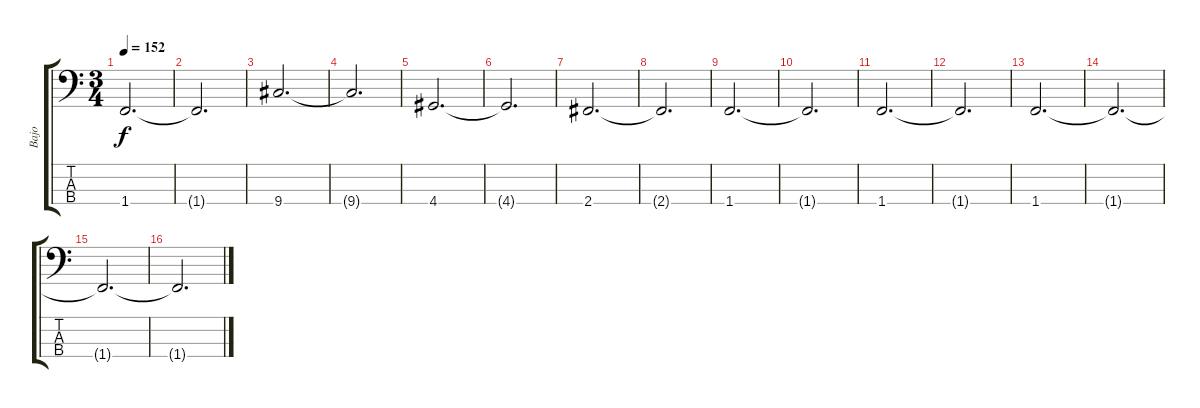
\track ("Bajo" "Bajo") {instrument electricbassfinger}
\staff {score tabs}
\tuning (G2 D2 A1 E1) {hide}
\ts (3 4)
\tempo 152
\clef f4
\ks c
1.4.2{d dy f} |
1.4{t}.2{d} |
9.4.2{d} |
9.4{t}.2{d} |
4.4.2{d} |
4.4{t}.2{d} |
2.4.2{d} |
2.4{t}.2{d} |
1.4.2{d} |
1.4{t}.2{d} |
1.4.2{d} |
1.4{t}.2{d} |
1.4.2{d} |
1.4{t}.2{d} |
1.4{t}.2{d} |
1.4{t}.2{d}
